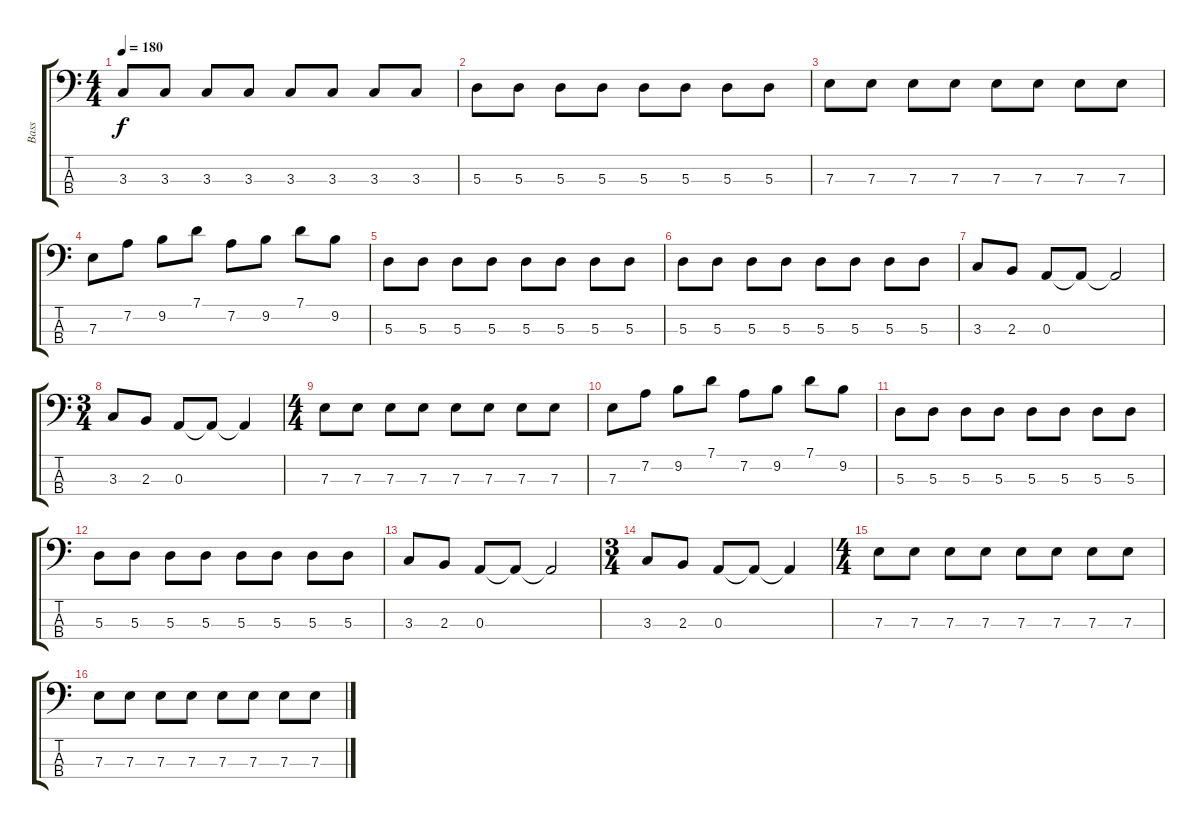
\track ("Bass" "Bass") {instrument electricbassfinger}
\staff {score tabs}
\tuning (G2 D2 A1 E1) {hide}
\ts (4 4)
\tempo 180
\clef f4
\ks c
3.3.8{dy f} 3.3.8 3.3.8 3.3.8 3.3.8 3.3.8 3.3.8 3.3.8 |
5.3.8 5.3.8 5.3.8 5.3.8 5.3.8 5.3.8 5.3.8 5.3.8 |
7.3.8 7.3.8 7.3.8 7.3.8 7.3.8 7.3.8 7.3.8 7.3.8 |
7.3.8 7.2.8 9.2.8 7.1.8 7.2.8 9.2.8 7.1.8 9.2.8 |
5.3.8 5.3.8 5.3.8 5.3.8 5.3.8 5.3.8 5.3.8 5.3.8 |
5.3.8 5.3.8 5.3.8 5.3.8 5.3.8 5.3.8 5.3.8 5.3.8 |
3.3.8 2.3.8 0.3.8 0.3{t}.8 0.3{t}.2 |
\ts (3 4)
3.3.8 2.3.8 0.3.8 0.3{t}.8 0.3{t}.4 |
\ts (4 4)
7.3.8 7.3.8 7.3.8 7.3.8 7.3.8 7.3.8 7.3.8 7.3.8 |
7.3.8 7.2.8 9.2.8 7.1.8 7.2.8 9.2.8 7.1.8 9.2.8 |
5.3.8 5.3.8 5.3.8 5.3.8 5.3.8 5.3.8 5.3.8 5.3.8 |
5.3.8 5.3.8 5.3.8 5.3.8 5.3.8 5.3.8 5.3.8 5.3.8 |
3.3.8 2.3.8 0.3.8 0.3{t}.8 0.3{t}.2 |
\ts (3 4)
3.3.8 2.3.8 0.3.8 0.3{t}.8 0.3{t}.4 |
\ts (4 4)
7.3.8 7.3.8 7.3.8 7.3.8 7.3.8 7.3.8 7.3.8 7.3.8 |
7.3.8 7.3.8 7.3.8 7.3.8 7.3.8 7.3.8 7.3.8 7.3.8
